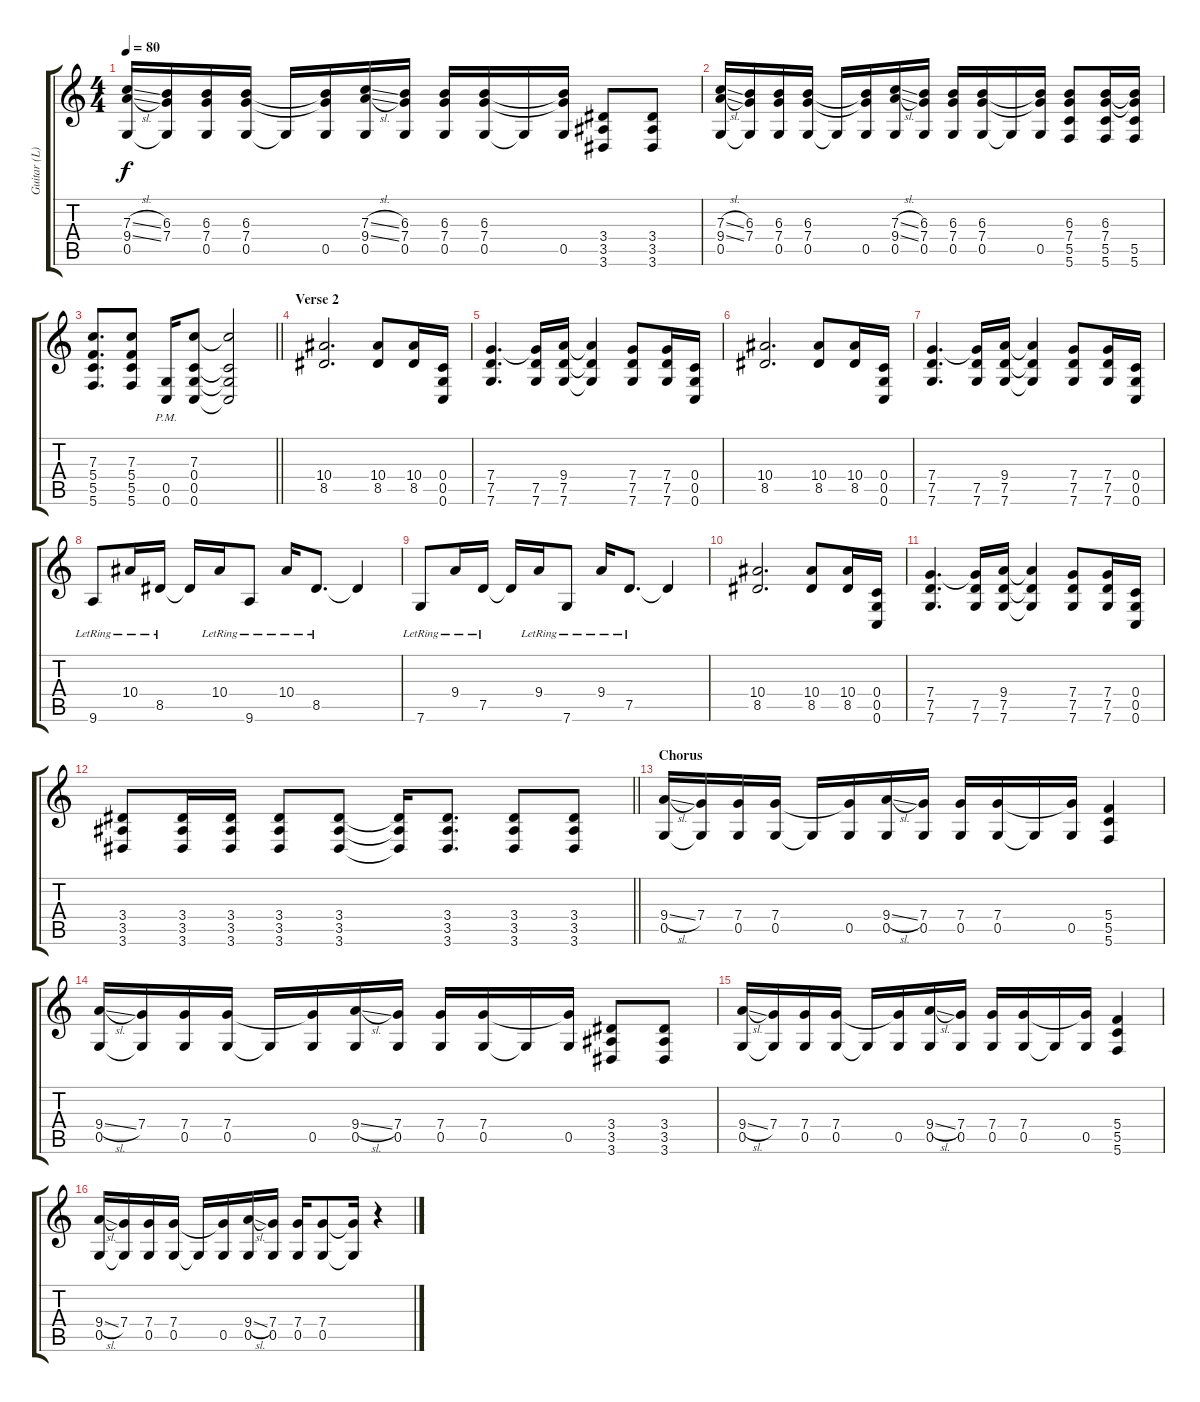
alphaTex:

\track ("Guitar (L)" "Guitar (L)") {instrument distortionguitar}
\staff {score tabs}
\tuning (D4 A3 F3 C3 G2 C2) {hide}
\ts (4 4)
\tempo 80
\clef g2
\ks c
(7.3{sl} 9.4{sl} 0.5).16{dy f} (6.3 7.4 0.5{t}).16 (6.3 7.4 0.5).16 (6.3 7.4 0.5).16 0.5{t}.16 (6.3{t} 7.4{t} 0.5).16 (7.3{sl} 9.4{sl} 0.5).16 (6.3 7.4 0.5).16 (6.3 7.4 0.5).16 (6.3 7.4 0.5).16 0.5{t}.16 (6.3{t} 7.4{t} 0.5).16 (3.4 3.5 3.6).8 (3.4 3.5 3.6).8 |
(7.3{sl} 9.4{sl} 0.5).16 (6.3 7.4 0.5{t}).16 (6.3 7.4 0.5).16 (6.3 7.4 0.5).16 0.5{t}.16 (6.3{t} 7.4{t} 0.5).16 (7.3{sl} 9.4{sl} 0.5).16 (6.3 7.4 0.5).16 (6.3 7.4 0.5).16 (6.3 7.4 0.5).16 0.5{t}.16 (6.3{t} 7.4{t} 0.5).16 (6.3 7.4 5.5 5.6).8 (6.3 7.4 5.5 5.6).16 (6.3{t} 7.4{t} 5.5 5.6).16 |
\barLineRight lightlight
(7.3 5.4 5.5 5.6).8{d} (7.3 5.4 5.5 5.6).8 (0.5{pm} 0.6{pm}).16 (7.3 0.4 0.5 0.6).8 (7.3{t} 0.4{t} 0.5{t} 0.6{t}).2 |
\section ("" "Verse 2")
(10.4 8.5).2{d instrument electricguitarclean} (10.4 8.5).8 (10.4 8.5).16 (0.4 0.5 0.6).16 |
(7.4 7.5 7.6).4{d} (7.4{t} 7.5 7.6).16 (9.4 7.5 7.6).16 (9.4{t} 7.5{t} 7.6{t}).4 (7.4 7.5 7.6).8 (7.4 7.5 7.6).16 (0.4 0.5 0.6).16 |
(10.4 8.5).2{d} (10.4 8.5).8 (10.4 8.5).16 (0.4 0.5 0.6).16 |
(7.4 7.5 7.6).4{d} (7.4{t} 7.5 7.6).16 (9.4 7.5 7.6).16 (9.4{t} 7.5{t} 7.6{t}).4 (7.4 7.5 7.6).8 (7.4 7.5 7.6).16 (0.4 0.5 0.6).16 |
9.6{lr}.8 10.4{lr}.16 8.5{lr}.16 8.5{t}.16 10.4{lr}.16 9.6{lr}.8 10.4{lr}.16 8.5{lr}.8{d} 8.5{t}.4 |
7.6{lr}.8 9.4{lr}.16 7.5{lr}.16 7.5{t}.16 9.4{lr}.16 7.6{lr}.8 9.4{lr}.16 7.5{lr}.8{d} 7.5{t}.4 |
(10.4 8.5).2{d} (10.4 8.5).8 (10.4 8.5).16 (0.4 0.5 0.6).16 |
(7.4 7.5 7.6).4{d} (7.4{t} 7.5 7.6).16 (9.4 7.5 7.6).16 (9.4{t} 7.5{t} 7.6{t}).4 (7.4 7.5 7.6).8 (7.4 7.5 7.6).16 (0.4 0.5 0.6).16 |
\barLineRight lightlight
(3.4 3.5 3.6).8 (3.4 3.5 3.6).16 (3.4 3.5 3.6).16 (3.4 3.5 3.6).8 (3.4 3.5 3.6).8 (3.4{t} 3.5{t} 3.6{t}).16 (3.4 3.5 3.6).8{d} (3.4 3.5 3.6).8 (3.4 3.5 3.6).8 |
\section ("" "Chorus")
(9.4{sl} 0.5).16{instrument distortionguitar} (7.4 0.5{t}).16 (7.4 0.5).16 (7.4 0.5).16 0.5{t}.16 (7.4{t} 0.5).16 (9.4{sl} 0.5).16 (7.4 0.5).16 (7.4 0.5).16 (7.4 0.5).16 0.5{t}.16 (7.4{t} 0.5).16 (5.4 5.5 5.6).4 |
(9.4{sl} 0.5).16 (7.4 0.5{t}).16 (7.4 0.5).16 (7.4 0.5).16 0.5{t}.16 (7.4{t} 0.5).16 (9.4{sl} 0.5).16 (7.4 0.5).16 (7.4 0.5).16 (7.4 0.5).16 0.5{t}.16 (7.4{t} 0.5).16 (3.4 3.5 3.6).8 (3.4 3.5 3.6).8 |
(9.4{sl} 0.5).16 (7.4 0.5{t}).16 (7.4 0.5).16 (7.4 0.5).16 0.5{t}.16 (7.4{t} 0.5).16 (9.4{sl} 0.5).16 (7.4 0.5).16 (7.4 0.5).16 (7.4 0.5).16 0.5{t}.16 (7.4{t} 0.5).16 (5.4 5.5 5.6).4 |
(9.4{sl} 0.5).16 (7.4 0.5{t}).16 (7.4 0.5).16 (7.4 0.5).16 0.5{t}.16 (7.4{t} 0.5).16 (9.4{sl} 0.5).16 (7.4 0.5).16 (7.4 0.5).16 (7.4 0.5).8 (7.4{t} 0.5{t}).16 r.4
